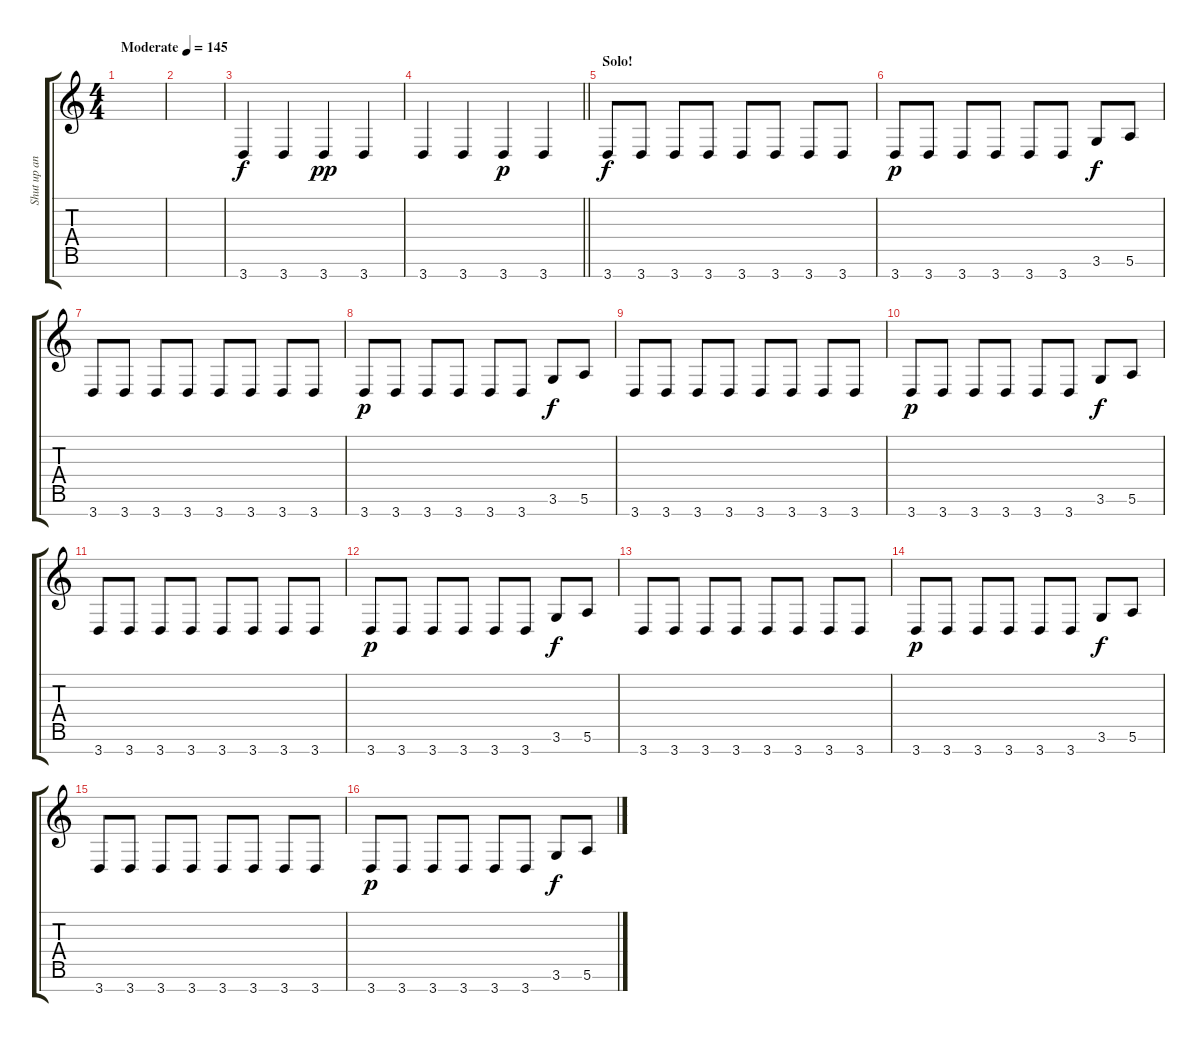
\track ("Shut up and dance!" "Shut up an") {instrument electricbassfinger}
\staff {score tabs}
\tuning (E4 B3 G3 D3 A2 E2 B1) {hide}
\ts (4 4)
\tempo (145 "Moderate")
\clef g2
\ks c
|
|
3.7.4{volume 6} 3.7.4 3.7.4{dy pp} 3.7.4 |
\barLineRight lightlight
3.7.4 3.7.4 3.7.4{dy p} 3.7.4 |
\section ("" "Solo!")
3.7.8{dy f} 3.7.8 3.7.8 3.7.8 3.7.8 3.7.8 3.7.8 3.7.8 |
3.7.8{dy p} 3.7.8 3.7.8 3.7.8 3.7.8 3.7.8 3.6.8{dy f} 5.6.8 |
3.7.8 3.7.8 3.7.8 3.7.8 3.7.8 3.7.8 3.7.8 3.7.8 |
3.7.8{dy p} 3.7.8 3.7.8 3.7.8 3.7.8 3.7.8 3.6.8{dy f} 5.6.8 |
3.7.8 3.7.8 3.7.8 3.7.8 3.7.8 3.7.8 3.7.8 3.7.8 |
3.7.8{dy p} 3.7.8 3.7.8 3.7.8 3.7.8 3.7.8 3.6.8{dy f} 5.6.8 |
3.7.8 3.7.8 3.7.8 3.7.8 3.7.8 3.7.8 3.7.8 3.7.8 |
3.7.8{dy p} 3.7.8 3.7.8 3.7.8 3.7.8 3.7.8 3.6.8{dy f} 5.6.8 |
3.7.8 3.7.8 3.7.8 3.7.8 3.7.8 3.7.8 3.7.8 3.7.8 |
3.7.8{dy p} 3.7.8 3.7.8 3.7.8 3.7.8 3.7.8 3.6.8{dy f} 5.6.8 |
3.7.8 3.7.8 3.7.8 3.7.8 3.7.8 3.7.8 3.7.8 3.7.8 |
3.7.8{dy p} 3.7.8 3.7.8 3.7.8 3.7.8 3.7.8 3.6.8{dy f} 5.6.8
